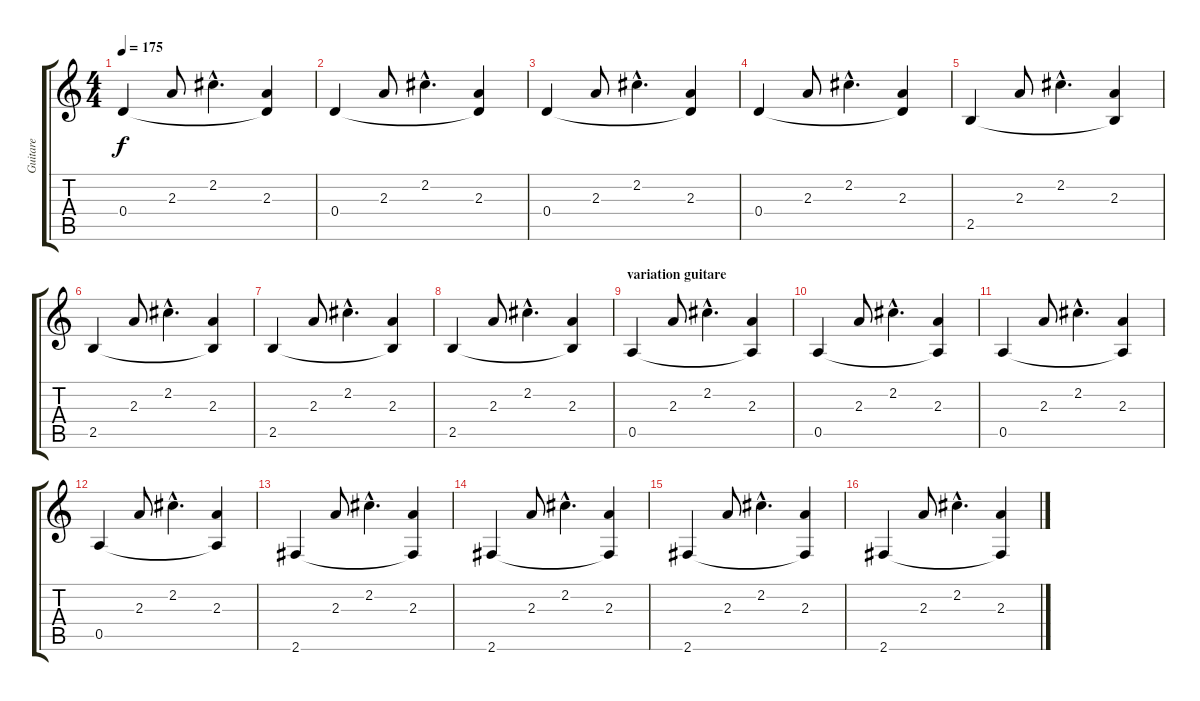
\track ("Guitare" "Guitare") {instrument electricguitarclean}
\staff {score tabs}
\tuning (E4 B3 G3 D3 A2 E2) {hide}
\ts (4 4)
\tempo 175
\clef g2
\ks c
0.4.4{dy f} 2.3.8 2.2{hac}.4{d} (2.3 0.4{t}).4 |
0.4.4 2.3.8 2.2{hac}.4{d} (2.3 0.4{t}).4 |
0.4.4 2.3.8 2.2{hac}.4{d} (2.3 0.4{t}).4 |
0.4.4 2.3.8 2.2{hac}.4{d} (2.3 0.4{t}).4 |
2.5.4 2.3.8 2.2{hac}.4{d} (2.3 2.5{t}).4 |
2.5.4 2.3.8 2.2{hac}.4{d} (2.3 2.5{t}).4 |
2.5.4 2.3.8 2.2{hac}.4{d} (2.3 2.5{t}).4 |
2.5.4 2.3.8 2.2{hac}.4{d} (2.3 2.5{t}).4 |
\section ("" "variation guitare")
0.5.4 2.3.8 2.2{hac}.4{d} (2.3 0.5{t}).4 |
0.5.4 2.3.8 2.2{hac}.4{d} (2.3 0.5{t}).4 |
0.5.4 2.3.8 2.2{hac}.4{d} (2.3 0.5{t}).4 |
0.5.4 2.3.8 2.2{hac}.4{d} (2.3 0.5{t}).4 |
2.6.4 2.3.8 2.2{hac}.4{d} (2.3 2.6{t}).4 |
2.6.4 2.3.8 2.2{hac}.4{d} (2.3 2.6{t}).4 |
2.6.4 2.3.8 2.2{hac}.4{d} (2.3 2.6{t}).4 |
2.6.4 2.3.8 2.2{hac}.4{d} (2.3 2.6{t}).4
